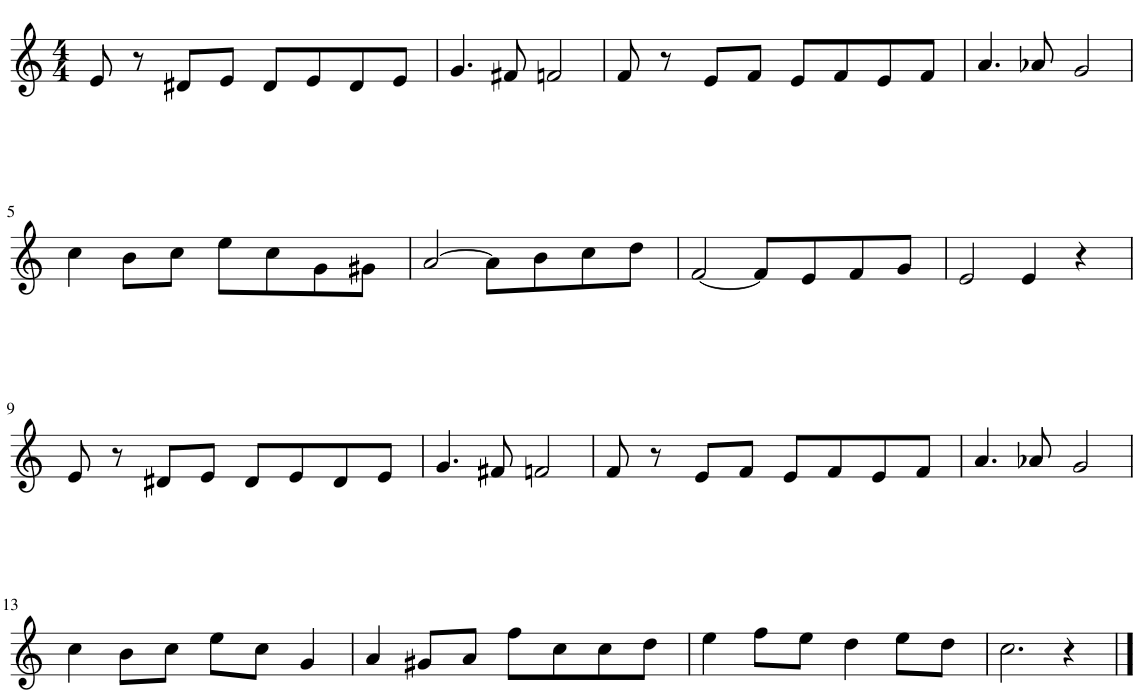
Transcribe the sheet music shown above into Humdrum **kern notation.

**kern
*part1
*staff1
*I"Voice
*clefG2
*k[]
*M4/4
=1
8e/
8r
8d#X/L
8e/J
8d#/L
8e/
8d#/
8e/J
=2
4.g/
8f#X/
2fn/
=3
8f/
8r
8e/L
8f/J
8e/L
8f/
8e/
8f/J
=4
4.a/
8a-X/
2g/
!!LO:LB:g=z
=5
4cc\
8b\L
8cc\J
8ee\L
8cc\
8g\
8g#X\J
=6
[2a/
8a\L]
8b\
8cc\
8dd\J
=7
[2f/
8f/L]
8e/
8f/
8g/J
=8
2e/
4e/
4r
!!LO:LB:g=z
=9
8e/
8r
8d#X/L
8e/J
8d#/L
8e/
8d#/
8e/J
=10
4.g/
8f#X/
2fn/
=11
8f/
8r
8e/L
8f/J
8e/L
8f/
8e/
8f/J
=12
4.a/
8a-X/
2g/
!!LO:LB:g=z
=13
4cc\
8b\L
8cc\J
8ee\L
8cc\J
4g/
=14
4a/
8g#X/L
8a/J
8ff\L
8cc\
8cc\
8dd\J
=15
4ee\
8ff\L
8ee\J
4dd\
8ee\L
8dd\J
=16
2.cc\
4r
==
*-
